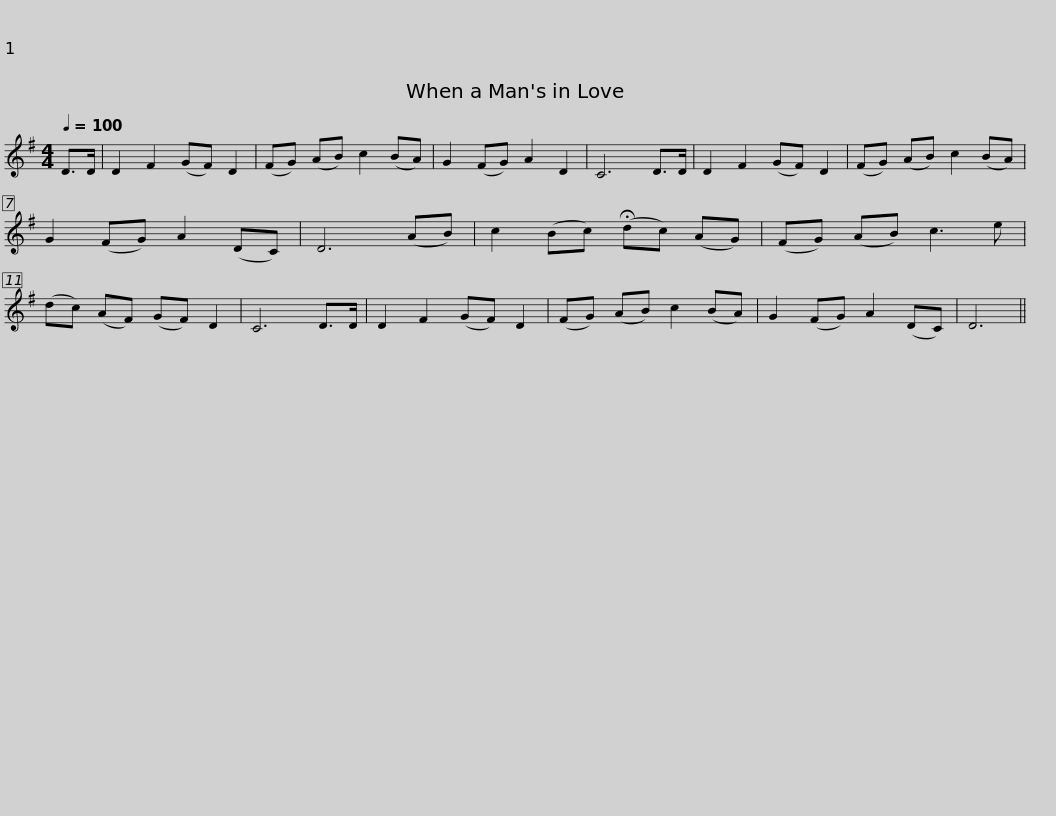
X:1
L:1/8
Q:1/4=100
M:4/4
I:linebreak $
K:G
V:1 treble
V:1
 D>D | D2 F2 (GF) D2 | (FG) (AB) c2 (BA) | G2 (FG) A2 D2 | C6 D>D | %5
 D2 F2 (GF) D2 | (FG) (AB) c2 (BA) | G2 (FG) A2 (DC) |$ D6 (AB) | c2 (Bc) (!fermata!dc) (AG) | %10
 (FG) (AB) c3 e | (dc) (AF) (GF) D2 | C6 D>D | D2 F2 (GF) D2 | (FG) (AB) c2 (BA) |$ %15
 G2 (FG) A2 (DC) | D6 || %17
